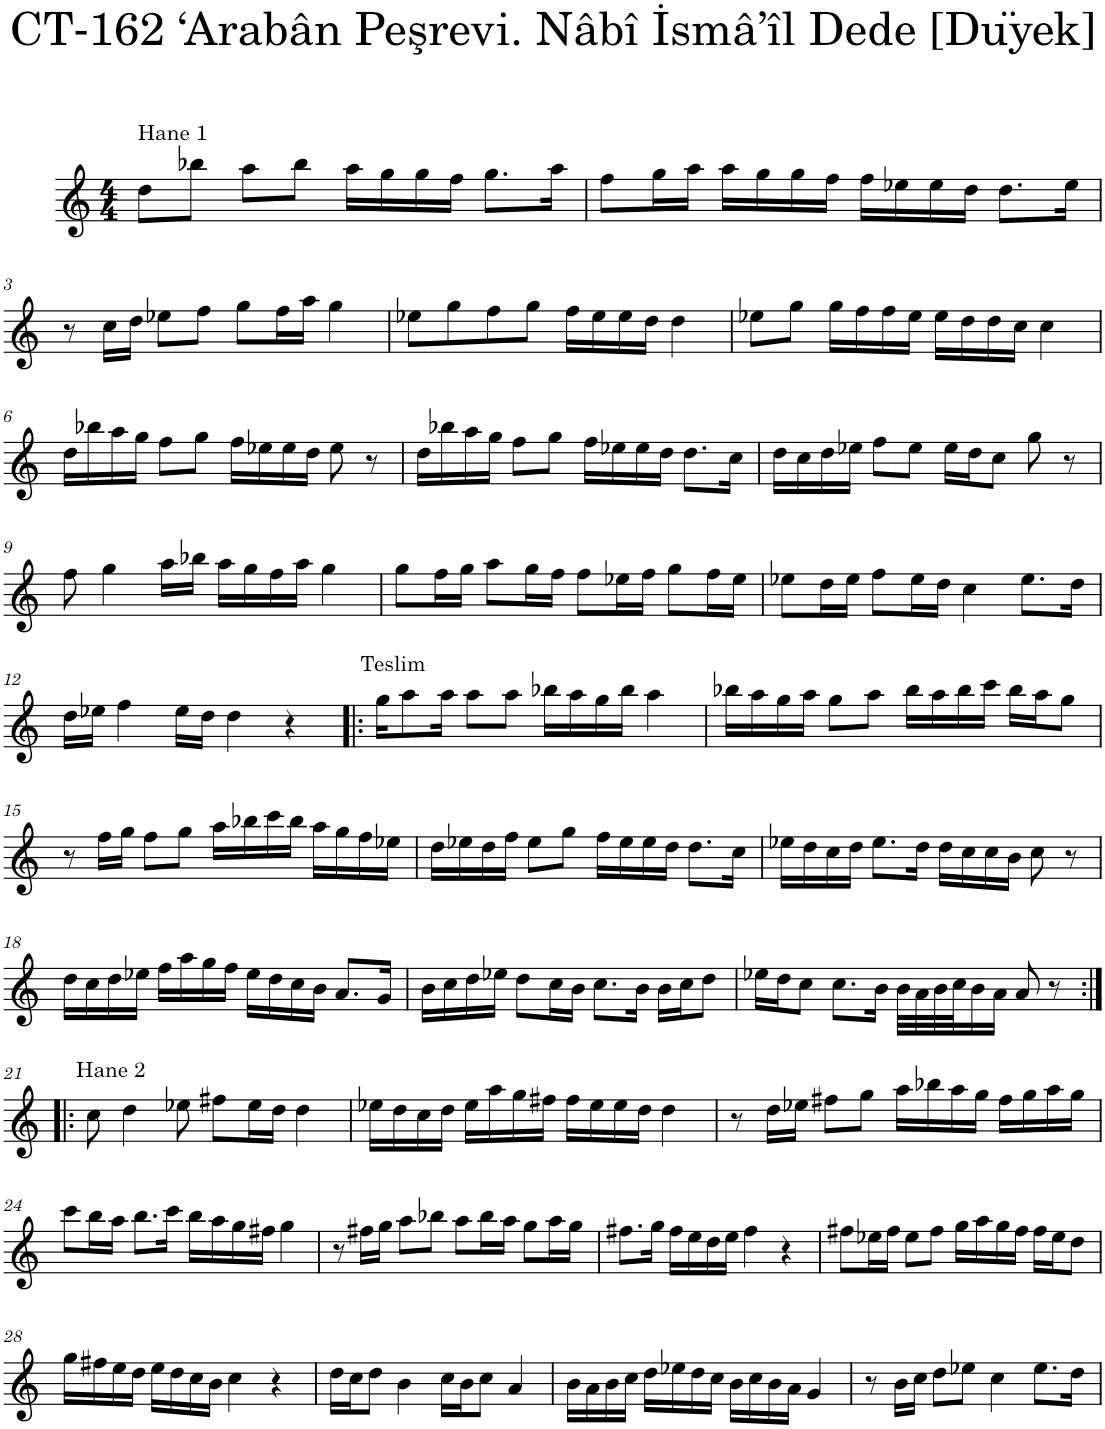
**kern
*part1
*staff1
*I"Voice
*I'Vo.
*clefG2
*k[]
*M4/4
=1
!LO:TX:a:t=Hane 1
8dd\L
8bb-X\J
8aa\L
8bb-\J
16aa\LL
16gg\
16gg\
16ff\JJ
8.gg\L
16aa\Jk
=2
8ff\L
16gg\L
16aa\JJ
16aa\LL
16gg\
16gg\
16ff\JJ
16ff\LL
16ee-X\
16ee-\
16dd\JJ
8.dd\L
16ee-\Jk
!!LO:LB:g=z
=3
8r
16cc\LL
16dd\JJ
8ee-X\L
8ff\J
8gg\L
16ff\L
16aa\JJ
4gg\
=4
8ee-X\L
8gg\
8ff\
8gg\J
16ff\LL
16ee-\
16ee-\
16dd\JJ
4dd\
=5
8ee-X\L
8gg\J
16gg\LL
16ff\
16ff\
16ee-\JJ
16ee-\LL
16dd\
16dd\
16cc\JJ
4cc\
!!LO:LB:g=z
=6
16dd\LL
16bb-X\
16aa\
16gg\JJ
8ff\L
8gg\J
16ff\LL
16ee-X\
16ee-\
16dd\JJ
8ee-\
8r
=7
16dd\LL
16bb-X\
16aa\
16gg\JJ
8ff\L
8gg\J
16ff\LL
16ee-X\
16ee-\
16dd\JJ
8.dd\L
16cc\Jk
=8
16dd\LL
16cc\
16dd\
16ee-X\JJ
8ff\L
8ee-\J
16ee-\LL
16dd\J
8cc\J
8gg\
8r
!!LO:LB:g=z
=9
8ff\
4gg\
16aa\LL
16bb-X\JJ
16aa\LL
16gg\
16ff\
16aa\JJ
4gg\
=10
8gg\L
16ff\L
16gg\JJ
8aa\L
16gg\L
16ff\JJ
8ff\L
16ee-X\L
16ff\JJ
8gg\L
16ff\L
16ee-\JJ
=11
8ee-X\L
16dd\L
16ee-\JJ
8ff\L
16ee-\L
16dd\JJ
4cc\
8.ee-\L
16dd\Jk
!!LO:LB:g=z
=12
16dd\LL
16ee-X\JJ
4ff\
16ee-\LL
16dd\JJ
4dd\
4r
=13!|:
!LO:TX:a:t=Teslim
16gg\KL
8aa\
16aa\Jk
8aa\L
8aa\J
16bb-X\LL
16aa\
16gg\
16bb-\JJ
4aa\
=14
16bb-X\LL
16aa\
16gg\
16aa\JJ
8gg\L
8aa\J
16bb-\LL
16aa\
16bb-\
16ccc\JJ
16bb-\LL
16aa\J
8gg\J
!!LO:LB:g=z
=15
8r
16ff\LL
16gg\JJ
8ff\L
8gg\J
16aa\LL
16bb-X\
16ccc\
16bb-\JJ
16aa\LL
16gg\
16ff\
16ee-X\JJ
=16
16dd\LL
16ee-X\
16dd\
16ff\JJ
8ee-\L
8gg\J
16ff\LL
16ee-\
16ee-\
16dd\JJ
8.dd\L
16cc\Jk
=17
16ee-X\LL
16dd\
16cc\
16dd\JJ
8.ee-\L
16dd\Jk
16dd\LL
16cc\
16cc\
16b\JJ
8cc\
8r
!!LO:LB:g=z
=18
16dd\LL
16cc\
16dd\
16ee-X\JJ
16ff\LL
16aa\
16gg\
16ff\JJ
16ee-\LL
16dd\
16cc\
16b\JJ
8.a/L
16g/Jk
=19
16b\LL
16cc\
16dd\
16ee-X\JJ
8dd\L
16cc\L
16b\JJ
8.cc\L
16b\Jk
16b\LL
16cc\J
8dd\J
=20
16ee-X\LL
16dd\J
8cc\J
8.cc\L
16b\Jk
32b\LLL
32a\
32b\
32cc\J
16b\
16a\JJ
8a/
8r
!!LO:LB:g=z
=21:|!|:
!LO:TX:a:t=Hane 2
8cc\
4dd\
8ee-X\
8ff#X\L
16ee-\L
16dd\JJ
4dd\
=22
16ee-X\LL
16dd\
16cc\
16dd\JJ
16ee-\LL
16aa\
16gg\
16ff#X\JJ
16ff#\LL
16ee-\
16ee-\
16dd\JJ
4dd\
=23
8r
16dd\LL
16ee-X\JJ
8ff#X\L
8gg\J
16aa\LL
16bb-X\
16aa\
16gg\JJ
16ff#\LL
16gg\
16aa\
16gg\JJ
!!LO:LB:g=z
=24
8ccc\L
16bb\L
16aa\JJ
8.bb\L
16ccc\Jk
16bb\LL
16aa\
16gg\
16ff#X\JJ
4gg\
=25
8r
16ff#X\LL
16gg\JJ
8aa\L
8bb-X\J
8aa\L
16bb-\L
16aa\JJ
8gg\L
16aa\L
16gg\JJ
=26
8.ff#X\L
16gg\Jk
16ff#\LL
16ee\
16dd\
16ee\JJ
4ff#\
4r
=27
8ff#X\L
16ee-X\L
16ff#\JJ
8ee-\L
8ff#\J
16gg\LL
16aa\
16gg\
16ff#\JJ
16ff#\LL
16ee-\J
8dd\J
!!LO:LB:g=z
=28
16gg\LL
16ff#X\
16ee\
16dd\JJ
16ee\LL
16dd\
16cc\
16b\JJ
4cc\
4r
=29
16dd\LL
16cc\J
8dd\J
4b\
16cc\LL
16b\J
8cc\J
4a/
=30
16b\LL
16a\
16b\
16cc\JJ
16dd\LL
16ee-X\
16dd\
16cc\JJ
16b\LL
16cc\
16b\
16a\JJ
4g/
=31
8r
16b\LL
16cc\JJ
8dd\L
8ee-X\J
4cc\
8.ee-\L
16dd\Jk
=
*-
